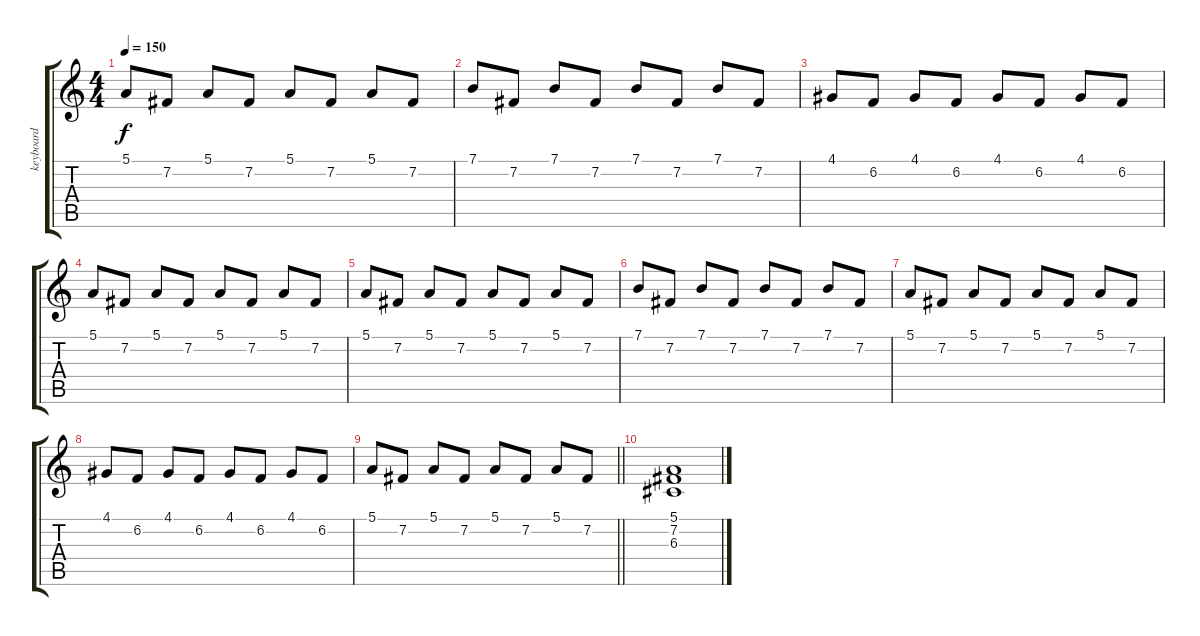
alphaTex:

\track ("keyboard" "keyboard") {instrument honkytonkpiano}
\staff {score tabs}
\tuning (E4 B3 G3 D3 A2 E2) {hide}
\ts (4 4)
\tempo 150
\clef g2
\ks c
5.1.8{dy f} 7.2.8 5.1.8 7.2.8 5.1.8 7.2.8 5.1.8 7.2.8 |
7.1.8 7.2.8 7.1.8 7.2.8 7.1.8 7.2.8 7.1.8 7.2.8 |
4.1.8 6.2.8 4.1.8 6.2.8 4.1.8 6.2.8 4.1.8 6.2.8 |
5.1.8 7.2.8 5.1.8 7.2.8 5.1.8 7.2.8 5.1.8 7.2.8 |
5.1.8 7.2.8 5.1.8 7.2.8 5.1.8 7.2.8 5.1.8 7.2.8 |
7.1.8 7.2.8 7.1.8 7.2.8 7.1.8 7.2.8 7.1.8 7.2.8 |
5.1.8 7.2.8 5.1.8 7.2.8 5.1.8 7.2.8 5.1.8 7.2.8 |
4.1.8 6.2.8 4.1.8 6.2.8 4.1.8 6.2.8 4.1.8 6.2.8 |
\barLineRight lightlight
5.1.8 7.2.8 5.1.8 7.2.8 5.1.8 7.2.8 5.1.8 7.2.8 |
(5.1 7.2 6.3).1
